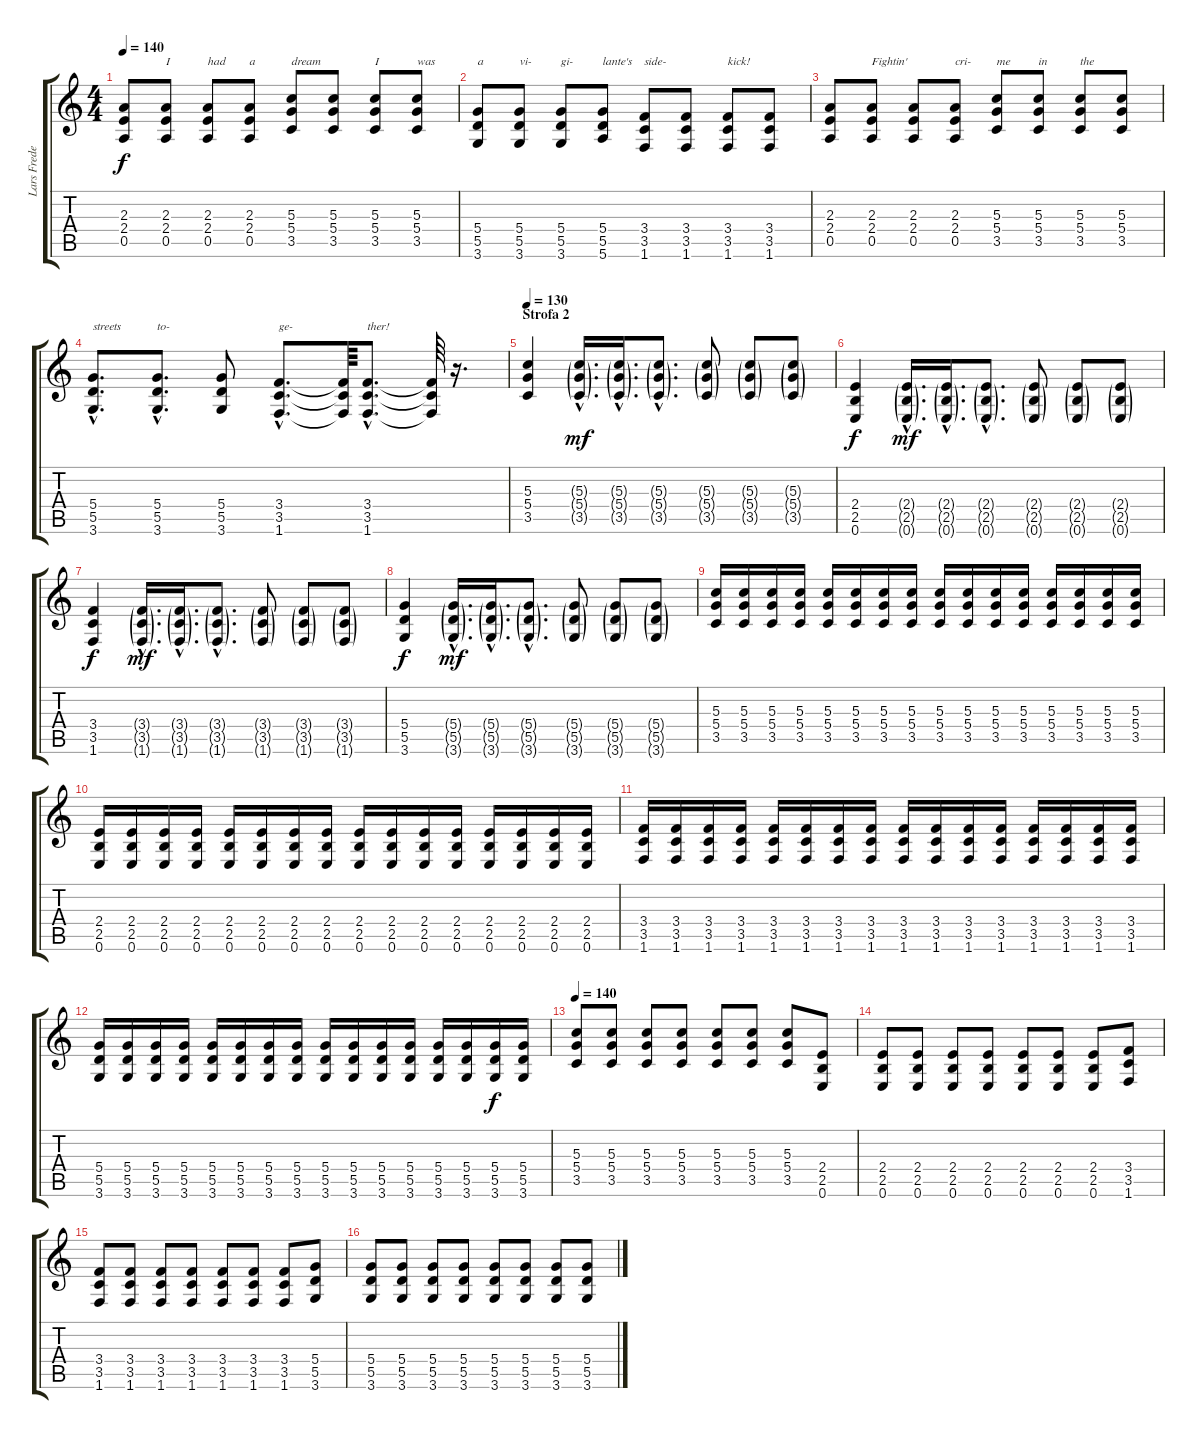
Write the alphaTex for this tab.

\track ("Lars Frederiksen (Guitar)" "Lars Frede") {instrument overdrivenguitar}
\staff {score tabs}
\tuning (E4 B3 G3 D3 A2 E2) {hide}
\ts (4 4)
\tempo 140
\clef g2
\ks c
(2.3 2.4 0.5).8{dy f} (2.3 2.4 0.5).8{txt "I"} (2.3 2.4 0.5).8{txt "had"} (2.3 2.4 0.5).8{txt "a"} (5.3 5.4 3.5).8{txt "dream"} (5.3 5.4 3.5).8 (5.3 5.4 3.5).8{txt "I"} (5.3 5.4 3.5).8{txt "was"} |
(5.4 5.5 3.6).8{txt "a"} (5.4 5.5 3.6).8{txt "vi-"} (5.4 5.5 3.6).8{txt "gi-"} (5.4 5.5 5.6).8{txt "lante's"} (3.4 3.5 1.6).8{txt "side-"} (3.4 3.5 1.6).8 (3.4 3.5 1.6).8{txt "kick!"} (3.4 3.5 1.6).8 |
(2.3 2.4 0.5).8 (2.3 2.4 0.5).8{txt "Fightin'"} (2.3 2.4 0.5).8 (2.3 2.4 0.5).8{txt "cri-"} (5.3 5.4 3.5).8{txt "me"} (5.3 5.4 3.5).8{txt "in"} (5.3 5.4 3.5).8{txt "the"} (5.3 5.4 3.5).8 |
(5.4{hac} 5.5{hac} 3.6{hac}).8{d txt "streets"} (5.4{hac} 5.5{hac} 3.6{hac}).8{d txt "to-"} (5.4 5.5 3.6).8 (3.4{hac} 3.5{hac} 1.6{hac}).8{d txt "ge-"} (3.4{t} 3.5{t} 1.6{t}).64 (3.4{hac} 3.5{hac} 1.6{hac}).8{d txt "ther!"} (3.4{t} 3.5{t} 1.6{t}).64 r.16{d} |
\section ("" "Strofa 2")
\tempo 130
(5.3 5.4 3.5).4 (5.3{g hac} 5.4{g hac} 3.5{g hac}).16{d dy mf} (5.3{g hac} 5.4{g hac} 3.5{g hac}).16{d} (5.3{g hac} 5.4{g hac} 3.5{g hac}).8{d} (5.3{g} 5.4{g} 3.5{g}).8 (5.3{g} 5.4{g} 3.5{g}).8 (5.3{g} 5.4{g} 3.5{g}).8 |
(2.4 2.5 0.6).4{dy f} (2.4{g hac} 2.5{g hac} 0.6{g hac}).16{d dy mf} (2.4{g hac} 2.5{g hac} 0.6{g hac}).16{d} (2.4{g hac} 2.5{g hac} 0.6{g hac}).8{d} (2.4{g} 2.5{g} 0.6{g}).8 (2.4{g} 2.5{g} 0.6{g}).8 (2.4{g} 2.5{g} 0.6{g}).8 |
(3.4 3.5 1.6).4{dy f} (3.4{g hac} 3.5{g hac} 1.6{g hac}).16{d dy mf} (3.4{g hac} 3.5{g hac} 1.6{g hac}).16{d} (3.4{g hac} 3.5{g hac} 1.6{g hac}).8{d} (3.4{g} 3.5{g} 1.6{g}).8 (3.4{g} 3.5{g} 1.6{g}).8 (3.4{g} 3.5{g} 1.6{g}).8 |
(5.4 5.5 3.6).4{dy f} (5.4{g hac} 5.5{g hac} 3.6{g hac}).16{d dy mf} (5.4{g hac} 5.5{g hac} 3.6{g hac}).16{d} (5.4{g hac} 5.5{g hac} 3.6{g hac}).8{d} (5.4{g} 5.5{g} 3.6{g}).8 (5.4{g} 5.5{g} 3.6{g}).8 (5.4{g} 5.5{g} 3.6{g}).8 |
(5.3 5.4 3.5).16 (5.3 5.4 3.5).16 (5.3 5.4 3.5).16 (5.3 5.4 3.5).16 (5.3 5.4 3.5).16 (5.3 5.4 3.5).16 (5.3 5.4 3.5).16 (5.3 5.4 3.5).16 (5.3 5.4 3.5).16 (5.3 5.4 3.5).16 (5.3 5.4 3.5).16 (5.3 5.4 3.5).16 (5.3 5.4 3.5).16 (5.3 5.4 3.5).16 (5.3 5.4 3.5).16 (5.3 5.4 3.5).16 |
(2.4 2.5 0.6).16 (2.4 2.5 0.6).16 (2.4 2.5 0.6).16 (2.4 2.5 0.6).16 (2.4 2.5 0.6).16 (2.4 2.5 0.6).16 (2.4 2.5 0.6).16 (2.4 2.5 0.6).16 (2.4 2.5 0.6).16 (2.4 2.5 0.6).16 (2.4 2.5 0.6).16 (2.4 2.5 0.6).16 (2.4 2.5 0.6).16 (2.4 2.5 0.6).16 (2.4 2.5 0.6).16 (2.4 2.5 0.6).16 |
(3.4 3.5 1.6).16 (3.4 3.5 1.6).16 (3.4 3.5 1.6).16 (3.4 3.5 1.6).16 (3.4 3.5 1.6).16 (3.4 3.5 1.6).16 (3.4 3.5 1.6).16 (3.4 3.5 1.6).16 (3.4 3.5 1.6).16 (3.4 3.5 1.6).16 (3.4 3.5 1.6).16 (3.4 3.5 1.6).16 (3.4 3.5 1.6).16 (3.4 3.5 1.6).16 (3.4 3.5 1.6).16 (3.4 3.5 1.6).16 |
(5.4 5.5 3.6).16 (5.4 5.5 3.6).16 (5.4 5.5 3.6).16 (5.4 5.5 3.6).16 (5.4 5.5 3.6).16 (5.4 5.5 3.6).16 (5.4 5.5 3.6).16 (5.4 5.5 3.6).16 (5.4 5.5 3.6).16 (5.4 5.5 3.6).16 (5.4 5.5 3.6).16 (5.4 5.5 3.6).16 (5.4 5.5 3.6).16 (5.4 5.5 3.6).16 (5.4 5.5 3.6).16{dy f} (5.4 5.5 3.6).16 |
\tempo 140
(5.3 5.4 3.5).8 (5.3 5.4 3.5).8 (5.3 5.4 3.5).8 (5.3 5.4 3.5).8 (5.3 5.4 3.5).8 (5.3 5.4 3.5).8 (5.3 5.4 3.5).8 (2.4 2.5 0.6).8 |
(2.4 2.5 0.6).8 (2.4 2.5 0.6).8 (2.4 2.5 0.6).8 (2.4 2.5 0.6).8 (2.4 2.5 0.6).8 (2.4 2.5 0.6).8 (2.4 2.5 0.6).8 (3.4 3.5 1.6).8 |
(3.4 3.5 1.6).8 (3.4 3.5 1.6).8 (3.4 3.5 1.6).8 (3.4 3.5 1.6).8 (3.4 3.5 1.6).8 (3.4 3.5 1.6).8 (3.4 3.5 1.6).8 (5.4 5.5 3.6).8 |
(5.4 5.5 3.6).8 (5.4 5.5 3.6).8 (5.4 5.5 3.6).8 (5.4 5.5 3.6).8 (5.4 5.5 3.6).8 (5.4 5.5 3.6).8 (5.4 5.5 3.6).8 (5.4 5.5 3.6).8
